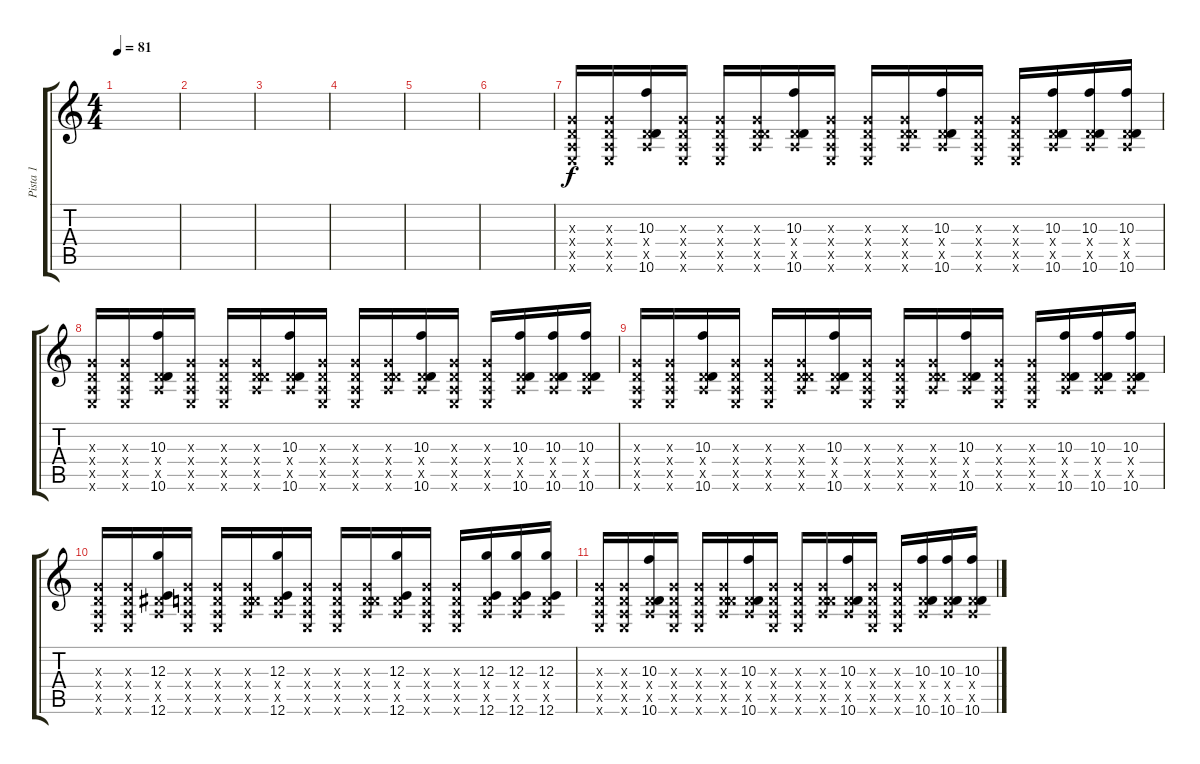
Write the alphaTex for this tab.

\track ("Pista 1" "Pista 1") {instrument distortionguitar}
\staff {score tabs}
\tuning (E4 B3 G3 D3 A2 E2) {hide}
\ts (4 4)
\tempo 81
\clef g2
\ks c
|
|
|
|
|
|
(0.3{x} 0.4{x} 0.5{x} 0.6{x}).16{dy f} (0.3{x} 0.4{x} 0.5{x} 0.6{x}).16 (10.3 0.4{x} 0.5{x} 10.6).16 (0.3{x} 0.4{x} 0.5{x} 0.6{x}).16 (0.3{x} 0.4{x} 0.5{x} 0.6{x}).16 (0.3{x} 0.4{x} 0.5{x} 10.6{x}).16 (10.3 0.4{x} 0.5{x} 10.6).16 (0.3{x} 0.4{x} 0.5{x} 0.6{x}).16 (0.3{x} 0.4{x} 0.5{x} 0.6{x}).16 (0.3{x} 0.4{x} 0.5{x} 10.6{x}).16 (10.3 0.4{x} 0.5{x} 10.6).16 (0.3{x} 0.4{x} 0.5{x} 0.6{x}).16 (0.3{x} 0.4{x} 0.5{x} 0.6{x}).16 (10.3 0.4{x} 0.5{x} 10.6).16 (10.3 0.4{x} 0.5{x} 10.6).16 (10.3 0.4{x} 0.5{x} 10.6).16 |
(0.3{x} 0.4{x} 0.5{x} 0.6{x}).16 (0.3{x} 0.4{x} 0.5{x} 0.6{x}).16 (10.3 0.4{x} 0.5{x} 10.6).16 (0.3{x} 0.4{x} 0.5{x} 0.6{x}).16 (0.3{x} 0.4{x} 0.5{x} 0.6{x}).16 (0.3{x} 0.4{x} 0.5{x} 10.6{x}).16 (10.3 0.4{x} 0.5{x} 10.6).16 (0.3{x} 0.4{x} 0.5{x} 0.6{x}).16 (0.3{x} 0.4{x} 0.5{x} 0.6{x}).16 (0.3{x} 0.4{x} 0.5{x} 10.6{x}).16 (10.3 0.4{x} 0.5{x} 10.6).16 (0.3{x} 0.4{x} 0.5{x} 0.6{x}).16 (0.3{x} 0.4{x} 0.5{x} 0.6{x}).16 (10.3 0.4{x} 0.5{x} 10.6).16 (10.3 0.4{x} 0.5{x} 10.6).16 (10.3 0.4{x} 0.5{x} 10.6).16 |
(0.3{x} 0.4{x} 0.5{x} 0.6{x}).16 (0.3{x} 0.4{x} 0.5{x} 0.6{x}).16 (10.3 0.4{x} 0.5{x} 10.6).16 (0.3{x} 0.4{x} 0.5{x} 0.6{x}).16 (0.3{x} 0.4{x} 0.5{x} 0.6{x}).16 (0.3{x} 0.4{x} 0.5{x} 10.6{x}).16 (10.3 0.4{x} 0.5{x} 10.6).16 (0.3{x} 0.4{x} 0.5{x} 0.6{x}).16 (0.3{x} 0.4{x} 0.5{x} 0.6{x}).16 (0.3{x} 0.4{x} 0.5{x} 10.6{x}).16 (10.3 0.4{x} 0.5{x} 10.6).16 (0.3{x} 0.4{x} 0.5{x} 0.6{x}).16 (0.3{x} 0.4{x} 0.5{x} 0.6{x}).16 (10.3 0.4{x} 0.5{x} 10.6).16 (10.3 0.4{x} 0.5{x} 10.6).16 (10.3 0.4{x} 0.5{x} 10.6).16 |
(0.3{x} 0.4{x} 0.5{x} 0.6{x}).16 (0.3{x} 0.4{x} 0.5{x} 0.6{x}).16 (12.3 1.4{x} 0.5{x} 12.6).16 (0.3{x} 0.4{x} 0.5{x} 0.6{x}).16 (0.3{x} 0.4{x} 0.5{x} 0.6{x}).16 (0.3{x} 0.4{x} 0.5{x} 10.6{x}).16 (12.3 0.4{x} 0.5{x} 12.6).16 (0.3{x} 0.4{x} 0.5{x} 0.6{x}).16 (0.3{x} 0.4{x} 0.5{x} 0.6{x}).16 (0.3{x} 0.4{x} 0.5{x} 10.6{x}).16 (12.3 0.4{x} 0.5{x} 12.6).16 (0.3{x} 0.4{x} 0.5{x} 0.6{x}).16 (0.3{x} 0.4{x} 0.5{x} 0.6{x}).16 (12.3 0.4{x} 0.5{x} 12.6).16 (12.3 0.4{x} 0.5{x} 12.6).16 (12.3 0.4{x} 0.5{x} 12.6).16 |
(0.3{x} 0.4{x} 0.5{x} 0.6{x}).16 (0.3{x} 0.4{x} 0.5{x} 0.6{x}).16 (10.3 0.4{x} 0.5{x} 10.6).16 (0.3{x} 0.4{x} 0.5{x} 0.6{x}).16 (0.3{x} 0.4{x} 0.5{x} 0.6{x}).16 (0.3{x} 0.4{x} 0.5{x} 10.6{x}).16 (10.3 0.4{x} 0.5{x} 10.6).16 (0.3{x} 0.4{x} 0.5{x} 0.6{x}).16 (0.3{x} 0.4{x} 0.5{x} 0.6{x}).16 (0.3{x} 0.4{x} 0.5{x} 10.6{x}).16 (10.3 0.4{x} 0.5{x} 10.6).16 (0.3{x} 0.4{x} 0.5{x} 0.6{x}).16 (0.3{x} 0.4{x} 0.5{x} 0.6{x}).16 (10.3 0.4{x} 0.5{x} 10.6).16 (10.3 0.4{x} 0.5{x} 10.6).16 (10.3 0.4{x} 0.5{x} 10.6).16
